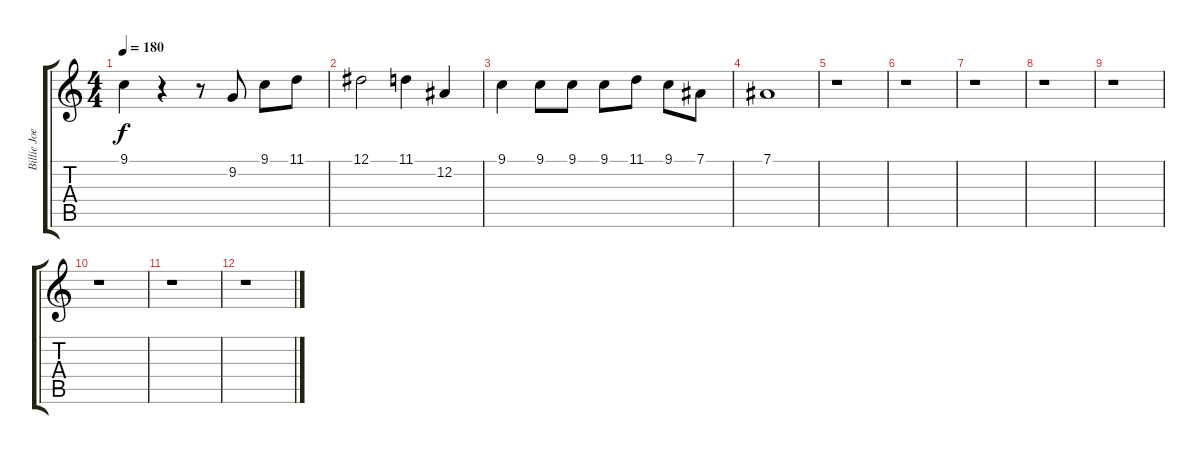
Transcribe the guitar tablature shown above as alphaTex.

\track ("Billie Joe (Vox)" "Billie Joe") {instrument drawbarorgan}
\staff {score tabs}
\tuning (Eb4 Bb3 Gb3 Db3 Ab2 Eb2) {hide}
\ts (4 4)
\tempo 180
\clef g2
\ks c
9.1.4{dy f} r.4 r.8 9.2.8 9.1.8 11.1.8 |
12.1.2 11.1.4 12.2.4 |
9.1.4 9.1.8 9.1.8 9.1.8 11.1.8 9.1.8 7.1.8 |
7.1.1 |
r.1 |
r.1 |
r.1 |
r.1 |
r.1 |
r.1 |
r.1 |
r.1
